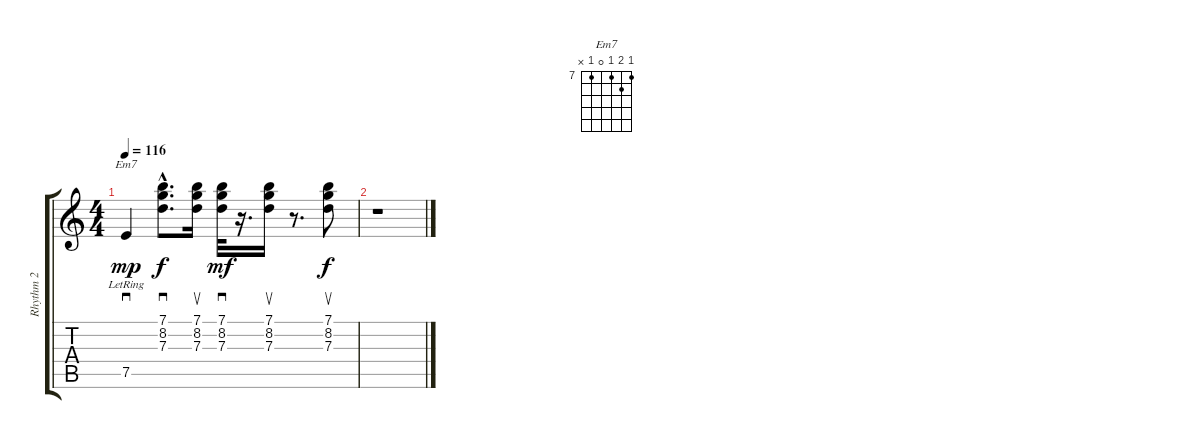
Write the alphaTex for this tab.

\track ("Rhythm 2" "Rhythm 2") {instrument electricguitarjazz}
\staff {score tabs}
\tuning (E4 B3 G3 D3 A2 E2) {hide}
\chord ("Em7" 7 8 7 0 7 x) {firstfret 7}
\ts (4 4)
\tempo 116
\clef g2
\ks c
7.5{lr}.4{sd ch "Em7" dy mp} (7.1{hac} 8.2{hac} 7.3{hac}).8{d sd dy f} (7.1 8.2 7.3).16{su} (7.1 8.2 7.3).32{sd dy mf} r.16{d} (7.1 8.2 7.3).16{su} r.8{d} (7.1 8.2 7.3).8{su dy f} |
r.1
